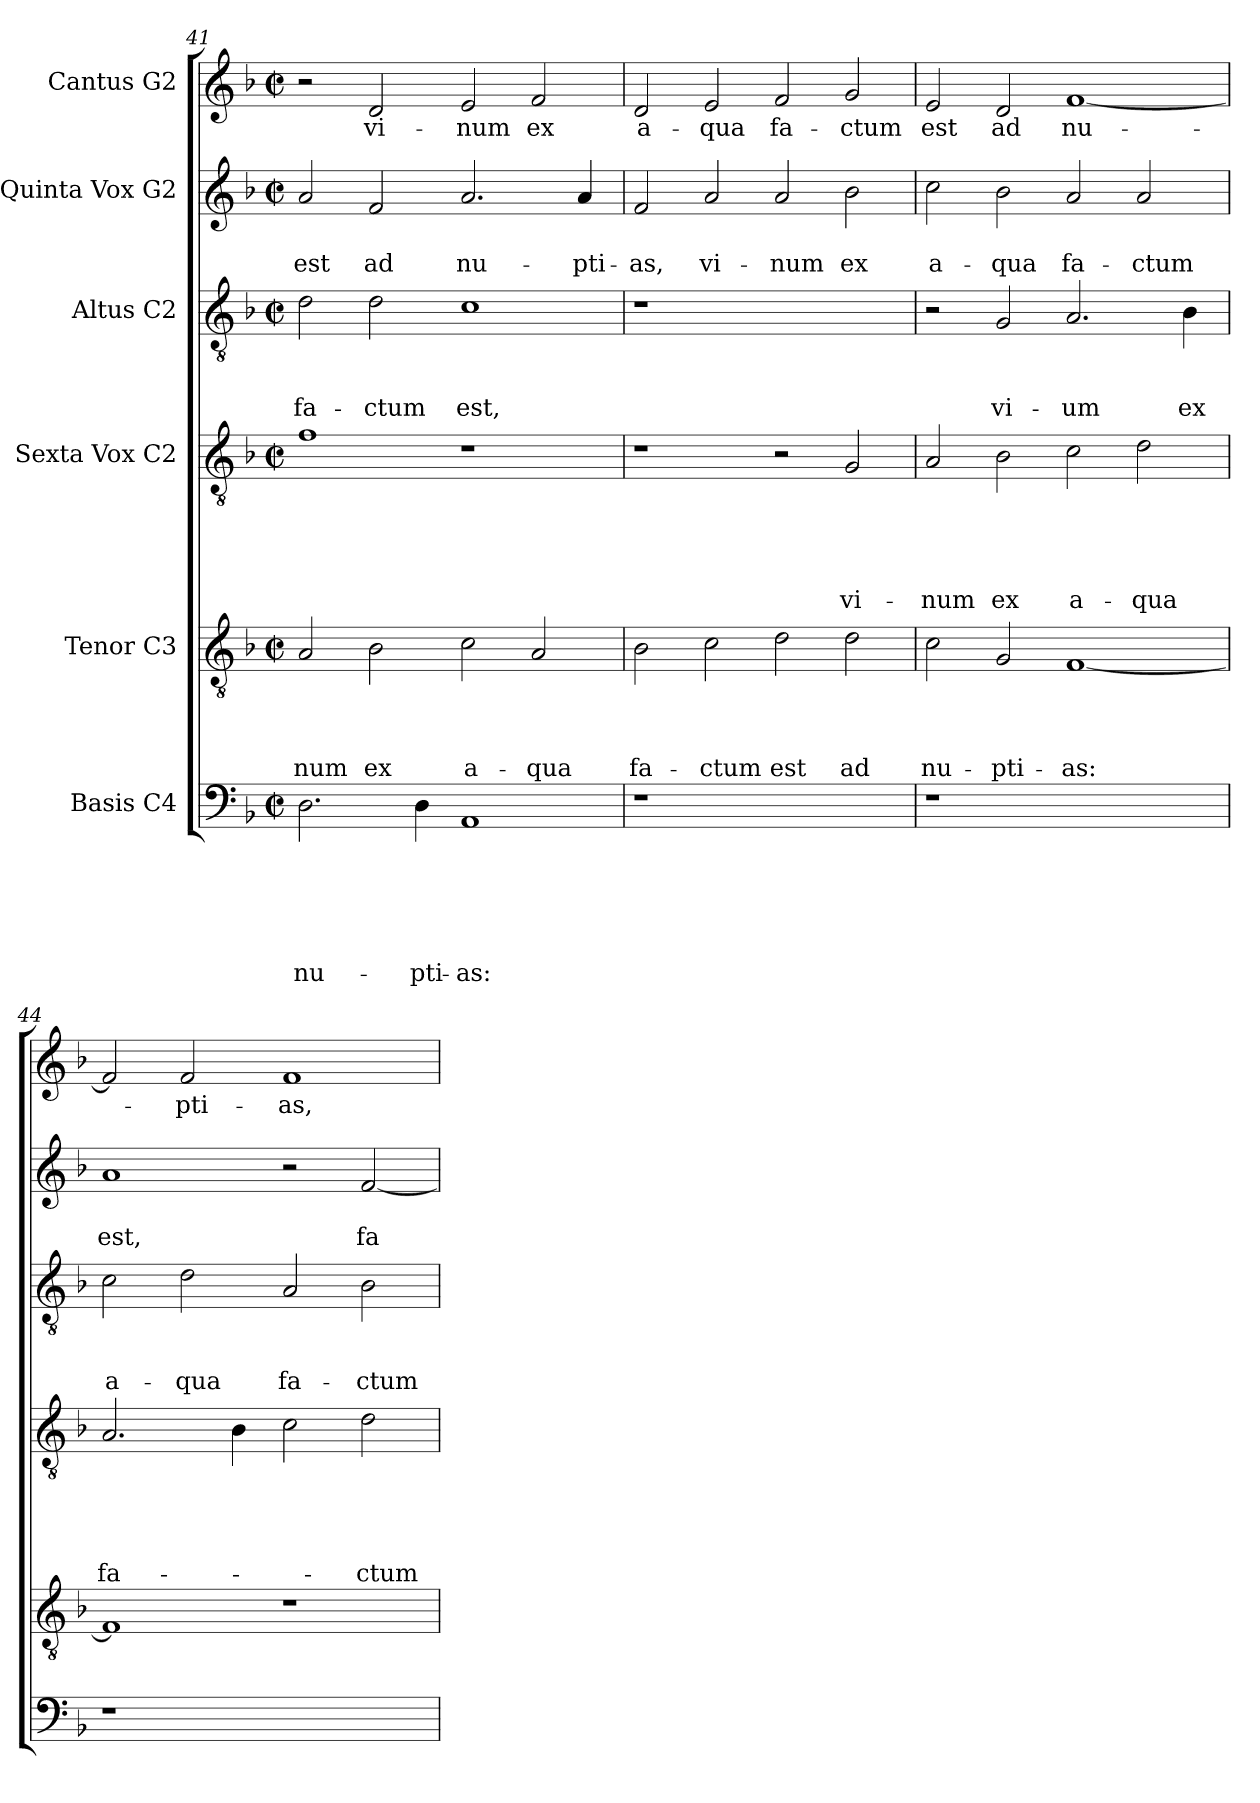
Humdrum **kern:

**kern	**text	**text	**text	**text	**text	**text	**kern	**text	**text	**text	**text	**kern	**text	**text	**text	**text	**text	**kern	**text	**text	**text	**kern	**text	**text	**kern	**text
*part6	*part6	*part6	*part6	*part6	*part6	*part6	*part5	*part5	*part5	*part5	*part5	*part4	*part4	*part4	*part4	*part4	*part4	*part3	*part3	*part3	*part3	*part2	*part2	*part2	*part1	*part1
*staff6	*staff6	*staff6	*staff6	*staff6	*staff6	*staff6	*staff5	*staff5	*staff5	*staff5	*staff5	*staff4	*staff4	*staff4	*staff4	*staff4	*staff4	*staff3	*staff3	*staff3	*staff3	*staff2	*staff2	*staff2	*staff1	*staff1
*I"Basis C4	*	*	*	*	*	*	*I"Tenor C3	*	*	*	*	*I"Sexta Vox C2	*	*	*	*	*	*I"Altus C2	*	*	*	*I"Quinta Vox G2	*	*	*I"Cantus G2	*
*clefF4	*	*	*	*	*	*	*clefGv2	*	*	*	*	*clefGv2	*	*	*	*	*	*clefGv2	*	*	*	*clefG2	*	*	*clefG2	*
*k[b-]	*	*	*	*	*	*	*k[b-]	*	*	*	*	*k[b-]	*	*	*	*	*	*k[b-]	*	*	*	*k[b-]	*	*	*k[b-]	*
*F:	*	*	*	*	*	*	*F:	*	*	*	*	*F:	*	*	*	*	*	*F:	*	*	*	*F:	*	*	*F:	*
*M2/2	*	*	*	*	*	*	*M2/2	*	*	*	*	*M2/2	*	*	*	*	*	*M2/2	*	*	*	*M2/2	*	*	*M2/2	*
*met(c|)	*	*	*	*	*	*	*met(c|)	*	*	*	*	*met(c|)	*	*	*	*	*	*met(c|)	*	*	*	*met(c|)	*	*	*met(c|)	*
=41	=41	=41	=41	=41	=41	=41	=41	=41	=41	=41	=41	=41	=41	=41	=41	=41	=41	=41	=41	=41	=41	=41	=41	=41	=41	=41
!	!	!	!	!	!	!LO:LY:b	!	!	!	!	!LO:LY:b	!	!	!	!	!	!	!	!	!	!LO:LY:b	!	!	!LO:LY:b	!	!
2.D\	.	.	.	.	.	nu-	2A/	.	.	.	-num	1f	.	.	.	.	.	2d\	.	.	fa-	2a/	.	est	2r	.
!	!	!	!	!	!	!	!	!	!	!	!LO:LY:b	!	!	!	!	!	!	!	!	!	!LO:LY:b	!	!	!LO:LY:b	!	!LO:LY:b
.	.	.	.	.	.	.	2B-\	.	.	.	ex	.	.	.	.	.	.	2d\	.	.	-ctum	2f/	.	ad	2d/	vi-
!	!	!	!	!	!	!LO:LY:b	!	!	!	!	!	!	!	!	!	!	!	!	!	!	!	!	!	!	!	!
4D\	.	.	.	.	.	-pti-	.	.	.	.	.	.	.	.	.	.	.	.	.	.	.	.	.	.	.	.
!	!	!	!	!	!	!LO:LY:b	!	!	!	!	!LO:LY:b	!	!	!	!	!	!	!	!	!	!LO:LY:b	!	!	!LO:LY:b	!	!LO:LY:b
1AA	.	.	.	.	.	-as:	2c\	.	.	.	a-	1r	.	.	.	.	.	1c	.	.	est,	2.a/	.	nu-	2e/	-num
!	!	!	!	!	!	!	!	!	!	!	!LO:LY:b	!	!	!	!	!	!	!	!	!	!	!	!	!	!	!LO:LY:b
.	.	.	.	.	.	.	2A/	.	.	.	-qua	.	.	.	.	.	.	.	.	.	.	.	.	.	2f/	ex
!	!	!	!	!	!	!	!	!	!	!	!	!	!	!	!	!	!	!	!	!	!	!	!	!LO:LY:b	!	!
.	.	.	.	.	.	.	.	.	.	.	.	.	.	.	.	.	.	.	.	.	.	4a/	.	-pti-	.	.
=42	=42	=42	=42	=42	=42	=42	=42	=42	=42	=42	=42	=42	=42	=42	=42	=42	=42	=42	=42	=42	=42	=42	=42	=42	=42	=42
!	!	!	!	!	!	!	!	!	!	!	!LO:LY:b	!	!	!	!	!	!	!	!	!	!	!	!	!LO:LY:b	!	!LO:LY:b
1r	.	.	.	.	.	.	2B-\	.	.	.	fa-	1r	.	.	.	.	.	1r	.	.	.	2f/	.	-as,	2d/	a-
!	!	!	!	!	!	!	!	!	!	!	!LO:LY:b	!	!	!	!	!	!	!	!	!	!	!	!	!LO:LY:b	!	!LO:LY:b
.	.	.	.	.	.	.	2c\	.	.	.	-ctum	.	.	.	.	.	.	.	.	.	.	2a/	.	vi-	2e/	-qua
!	!	!	!	!	!	!	!	!	!	!	!LO:LY:b	!	!	!	!	!	!	!	!	!	!	!	!	!LO:LY:b	!	!LO:LY:b
1ryy	.	.	.	.	.	.	2d\	.	.	.	est	2r	.	.	.	.	.	1ryy	.	.	.	2a/	.	-num	2f/	fa-
!	!	!	!	!	!	!	!	!	!	!	!LO:LY:b	!	!	!	!	!	!LO:LY:b	!	!	!	!	!	!	!LO:LY:b	!	!LO:LY:b
.	.	.	.	.	.	.	2d\	.	.	.	ad	2G/	.	.	.	.	vi-	.	.	.	.	2b-\	.	ex	2g/	-ctum
=43	=43	=43	=43	=43	=43	=43	=43	=43	=43	=43	=43	=43	=43	=43	=43	=43	=43	=43	=43	=43	=43	=43	=43	=43	=43	=43
!	!	!	!	!	!	!	!	!	!	!	!LO:LY:b	!	!	!	!	!	!LO:LY:b	!	!	!	!	!	!	!LO:LY:b	!	!LO:LY:b
1r	.	.	.	.	.	.	2c\	.	.	.	nu-	2A/	.	.	.	.	-num	2r	.	.	.	2cc\	.	a-	2e/	est
!	!	!	!	!	!	!	!	!	!	!	!LO:LY:b	!	!	!	!	!	!LO:LY:b	!	!	!	!LO:LY:b	!	!	!LO:LY:b	!	!LO:LY:b
.	.	.	.	.	.	.	2G/	.	.	.	-pti-	2B-\	.	.	.	.	ex	2G/	.	.	vi-	2b-\	.	-qua	2d/	ad
!	!	!	!	!	!	!	!	!	!	!	!LO:LY:b	!	!	!	!	!	!LO:LY:b	!	!	!	!LO:LY:b	!	!	!LO:LY:b	!	!LO:LY:b
1ryy	.	.	.	.	.	.	[1F	.	.	.	-as:	2c\	.	.	.	.	a-	2.A/	.	.	-um	2a/	.	fa-	[1f	nu-
!	!	!	!	!	!	!	!	!	!	!	!	!	!	!	!	!	!LO:LY:b	!	!	!	!	!	!	!LO:LY:b	!	!
.	.	.	.	.	.	.	.	.	.	.	.	2d\	.	.	.	.	-qua	.	.	.	.	2a/	.	-ctum	.	.
!	!	!	!	!	!	!	!	!	!	!	!	!	!	!	!	!	!	!	!	!	!LO:LY:b	!	!	!	!	!
.	.	.	.	.	.	.	.	.	.	.	.	.	.	.	.	.	.	4B-\	.	.	ex	.	.	.	.	.
=44	=44	=44	=44	=44	=44	=44	=44	=44	=44	=44	=44	=44	=44	=44	=44	=44	=44	=44	=44	=44	=44	=44	=44	=44	=44	=44
!	!	!	!	!	!	!	!	!	!	!	!	!	!	!	!	!	!LO:LY:b	!	!	!	!LO:LY:b	!	!	!LO:LY:b	!	!
1r	.	.	.	.	.	.	1F]	.	.	.	.	2.A/	.	.	.	.	fa-	2c\	.	.	a-	1a	.	est,	2f/]	.
!	!	!	!	!	!	!	!	!	!	!	!	!	!	!	!	!	!	!	!	!	!LO:LY:b	!	!	!	!	!LO:LY:b
.	.	.	.	.	.	.	.	.	.	.	.	.	.	.	.	.	.	2d\	.	.	-qua	.	.	.	2f/	-pti-
.	.	.	.	.	.	.	.	.	.	.	.	4B-\	.	.	.	.	.	.	.	.	.	.	.	.	.	.
!	!	!	!	!	!	!	!	!	!	!	!	!	!	!	!	!	!	!	!	!	!LO:LY:b	!	!	!	!	!LO:LY:b
1ryy	.	.	.	.	.	.	1r	.	.	.	.	2c\	.	.	.	.	.	2A/	.	.	fa-	2r	.	.	1f	-as,
!	!	!	!	!	!	!	!	!	!	!	!	!	!	!	!	!	!LO:LY:b	!	!	!	!LO:LY:b	!	!	!LO:LY:b	!	!
.	.	.	.	.	.	.	.	.	.	.	.	2d\	.	.	.	.	-ctum	2B-\	.	.	-ctum	[2f/	.	fa-	.	.
=	=	=	=	=	=	=	=	=	=	=	=	=	=	=	=	=	=	=	=	=	=	=	=	=	=	=
*-	*-	*-	*-	*-	*-	*-	*-	*-	*-	*-	*-	*-	*-	*-	*-	*-	*-	*-	*-	*-	*-	*-	*-	*-	*-	*-
